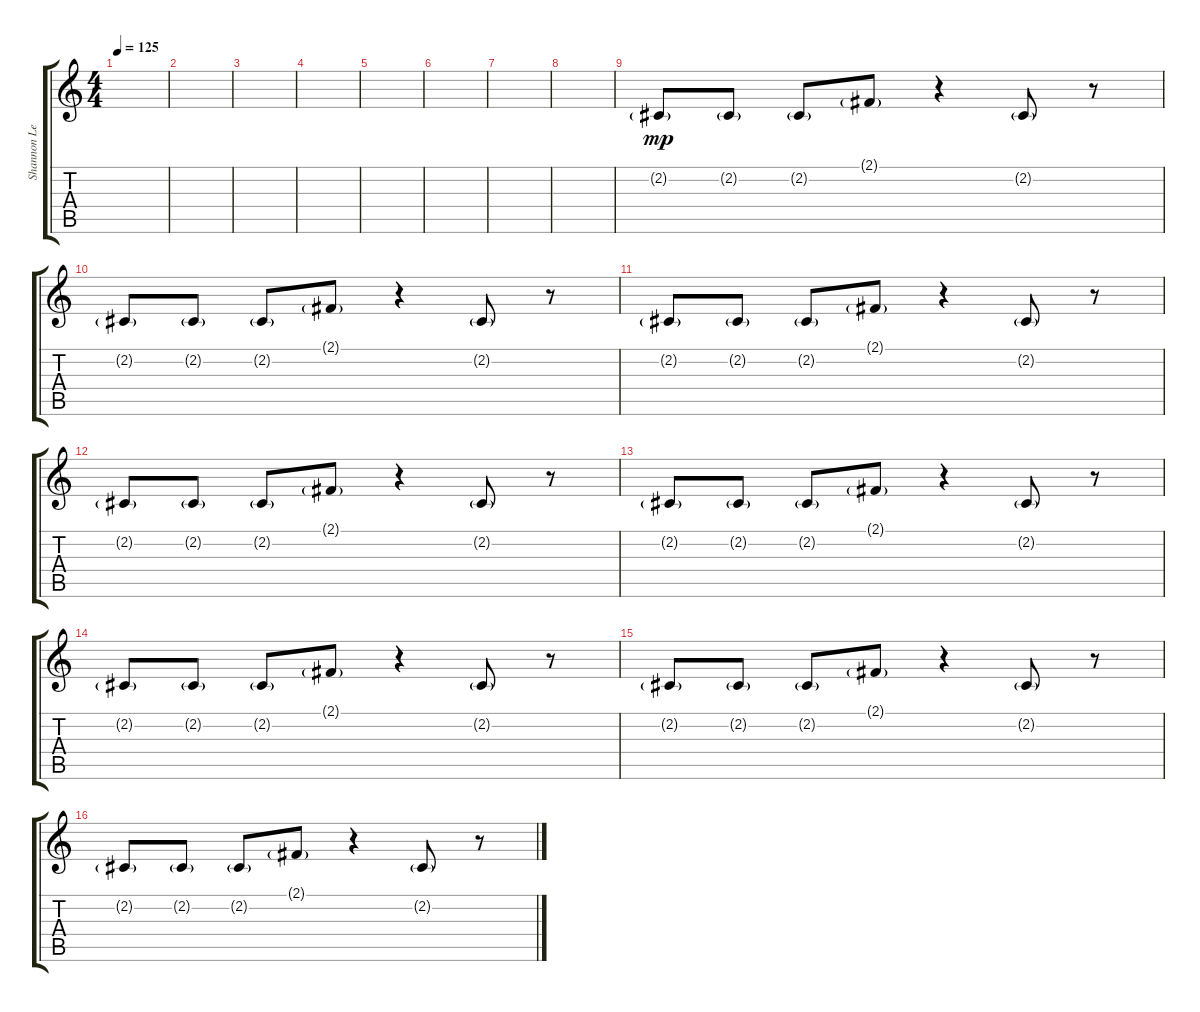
\track ("Shannon Leto" "Shannon Le") {instrument lead2sawtooth}
\staff {score tabs}
\tuning (E4 B3 G3 D3 A2 E2) {hide}
\ts (4 4)
\tempo 125
\clef g2
\ks c
|
|
|
|
|
|
|
|
2.2{g}.8{dy mp} 2.2{g}.8 2.2{g}.8 2.1{g}.8 r.4 2.2{g}.8 r.8 |
2.2{g}.8 2.2{g}.8 2.2{g}.8 2.1{g}.8 r.4 2.2{g}.8 r.8 |
2.2{g}.8 2.2{g}.8 2.2{g}.8 2.1{g}.8 r.4 2.2{g}.8 r.8 |
2.2{g}.8 2.2{g}.8 2.2{g}.8 2.1{g}.8 r.4 2.2{g}.8 r.8 |
2.2{g}.8 2.2{g}.8 2.2{g}.8 2.1{g}.8 r.4 2.2{g}.8 r.8 |
2.2{g}.8 2.2{g}.8 2.2{g}.8 2.1{g}.8 r.4 2.2{g}.8 r.8 |
2.2{g}.8 2.2{g}.8 2.2{g}.8 2.1{g}.8 r.4 2.2{g}.8 r.8 |
2.2{g}.8 2.2{g}.8 2.2{g}.8 2.1{g}.8 r.4 2.2{g}.8 r.8
